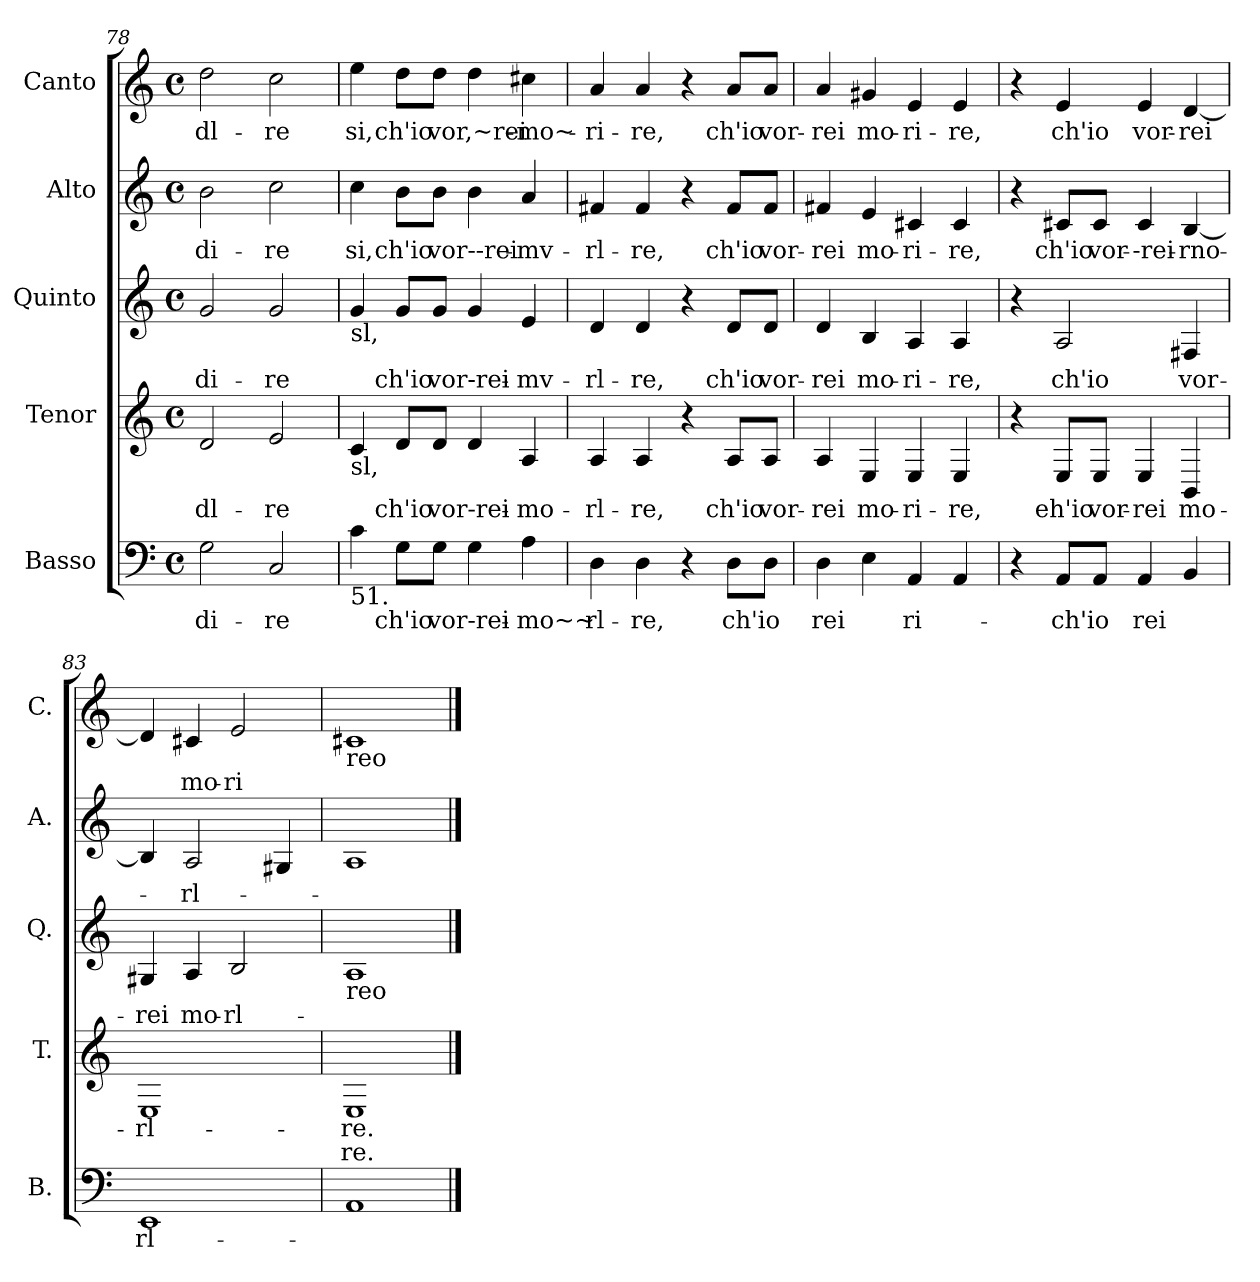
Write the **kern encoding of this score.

**kern	**text	**kern	**text	**text	**kern	**text	**kern	**text	**kern	**text
*part5	*part5	*part4	*part4	*part4	*part3	*part3	*part2	*part2	*part1	*part1
*staff5	*staff5	*staff4	*staff4	*staff4	*staff3	*staff3	*staff2	*staff2	*staff1	*staff1
*I"Basso	*	*I"Tenor	*	*	*I"Quinto	*	*I"Alto	*	*I"Canto	*
*I'B.	*	*I'T.	*	*	*I'Q.	*	*I'A.	*	*I'C.	*
*clefF4	*	*clefG2	*	*	*clefG2	*	*clefG2	*	*clefG2	*
*k[]	*	*k[]	*	*	*k[]	*	*k[]	*	*k[]	*
*M4/4	*	*M4/4	*	*	*M4/4	*	*M4/4	*	*M4/4	*
*met(c)	*	*met(c)	*	*	*met(c)	*	*met(c)	*	*met(c)	*
=78	=78	=78	=78	=78	=78	=78	=78	=78	=78	=78
!	!LO:LY:b	!	!LO:LY:b	!	!	!LO:LY:b	!	!LO:LY:b	!	!LO:LY:b
2G\	-di-	2d/	-dl-	.	2g/	-di-	2b\	-di-	2dd\	-dl-
!	!LO:LY:b	!	!LO:LY:b	!	!	!LO:LY:b	!	!LO:LY:b	!	!LO:LY:b
2C/	-re	2e/	-re	.	2g/	-re	2cc\	-re	2cc\	-re
!!LO:PB:g=z
=79	=79	=79	=79	=79	=79	=79	=79	=79	=79	=79
!	!	!	!	!	!LO:TX:b:t=sl,	!	!	!	!	!
!	!	!LO:TX:b:t=sl,	!	!	!	!	!	!	!	!
!LO:TX:b:t=51.	!	!	!	!	!	!	!	!	!	!
!	!	!	!	!	!	!	!	!LO:LY:b	!	!LO:LY:b
4c\	.	4c/	.	.	4g/	.	4cc\	-si,	4ee\	-si,
!	!LO:LY:b	!	!LO:LY:b	!	!	!LO:LY:b	!	!LO:LY:b	!	!LO:LY:b
8G\L	-ch'io	8d/L	-ch'io	.	8g/L	-ch'io	8b\L	-ch'io	8dd\L	-ch'io
!	!LO:LY:b	!	!LO:LY:b	!	!	!LO:LY:b	!	!LO:LY:b	!	!LO:LY:b
8G\J	-vor-rei-	8d/J	-vor-rei-	.	8g/J	-vor-rei-	8b\J	-vor--rei-	8dd\J	-vor,~rei-
4G\	.	4d/	.	.	4g/	.	4b\	.	4dd\	.
!	!LO:LY:b	!	!LO:LY:b	!	!	!LO:LY:b	!	!LO:LY:b	!	!LO:LY:b
4A\	-mo~~	4A/	-mo--	.	4e/	-mv-	4a/	-mv-	4cc#X\	-mo~-
=80	=80	=80	=80	=80	=80	=80	=80	=80	=80	=80
!	!LO:LY:b	!	!LO:LY:b	!	!	!LO:LY:b	!	!LO:LY:b	!	!LO:LY:b
4D\	-rl-	4A/	-rl-	.	4d/	-rl-	4f#X/	-rl-	4a/	-ri-
!	!LO:LY:b	!	!LO:LY:b	!	!	!LO:LY:b	!	!LO:LY:b	!	!LO:LY:b
4D\	-re,	4A/	-re,	.	4d/	-re,	4f#/	-re,	4a/	-re,
4r	.	4r	.	.	4r	.	4r	.	4r	.
!	!LO:LY:b	!	!LO:LY:b	!	!	!LO:LY:b	!	!LO:LY:b	!	!LO:LY:b
8D\L	-ch'io	8A/L	-ch'io	.	8d/L	-ch'io	8f#/L	-ch'io	8a/L	-ch'io
!	!	!	!LO:LY:b	!	!	!LO:LY:b	!	!LO:LY:b	!	!LO:LY:b
8D\J	.	8A/J	-vor-	.	8d/J	-vor-	8f#/J	-vor-	8a/J	-vor-
=81	=81	=81	=81	=81	=81	=81	=81	=81	=81	=81
!	!LO:LY:b	!	!LO:LY:b	!	!	!LO:LY:b	!	!LO:LY:b	!	!LO:LY:b
4D\	-rei	4A/	-rei	.	4d/	-rei	4f#X/	-rei	4a/	-rei
!	!	!	!LO:LY:b	!	!	!LO:LY:b	!	!LO:LY:b	!	!LO:LY:b
4E\	.	4E/	-mo-	.	4B/	-mo-	4e/	-mo-	4g#X/	-mo-
!	!LO:LY:b	!	!LO:LY:b	!	!	!LO:LY:b	!	!LO:LY:b	!	!LO:LY:b
4AA/	-ri-	4E/	-ri-	.	4A/	-ri-	4c#X/	-ri-	4e/	-ri-
!	!	!	!LO:LY:b	!	!	!LO:LY:b	!	!LO:LY:b	!	!LO:LY:b
4AA/	.	4E/	-re,	.	4A/	-re,	4c#/	-re,	4e/	-re,
=82	=82	=82	=82	=82	=82	=82	=82	=82	=82	=82
4r	.	4r	.	.	4r	.	4r	.	4r	.
!	!LO:LY:b	!	!LO:LY:b	!	!	!LO:LY:b	!	!LO:LY:b	!	!LO:LY:b
8AA/L	-ch'io	8E/L	-eh'io	.	2A/	-ch'io	8c#X/L	-ch'io	4e/	-ch'io
!	!	!	!LO:LY:b	!	!	!	!	!LO:LY:b	!	!
8AA/J	.	8E/J	-vor-	.	.	.	8c#/J	-vor-	.	.
!	!LO:LY:b	!	!LO:LY:b	!	!	!	!	!LO:LY:b	!	!LO:LY:b
4AA/	-rei	4E/	-rei	.	.	.	4c#/	--rei-	4e/	-vor-
!	!	!	!LO:LY:b	!	!	!LO:LY:b	!	!LO:LY:b	!	!LO:LY:b
4BB/	.	4BB/	-mo-	.	4F#X/	-vor-	[4B/	-rno-	[4d/	-rei
=83	=83	=83	=83	=83	=83	=83	=83	=83	=83	=83
!	!LO:LY:b	!	!LO:LY:b	!	!	!LO:LY:b	!	!	!	!
1EE	-rl-	1E	-rl-	.	4G#X/	-rei	4B/]	.	4d/]	.
!	!	!	!	!	!	!LO:LY:b	!	!LO:LY:b	!	!LO:LY:b
.	.	.	.	.	4A/	-mo-	2A/	-rl-	4c#X/	-mo-
!	!	!	!	!	!	!LO:LY:b	!	!	!	!LO:LY:b
.	.	.	.	.	2B/	-rl-	.	.	2e/	-ri
.	.	.	.	.	.	.	4G#X/	.	.	.
=84	=84	=84	=84	=84	=84	=84	=84	=84	=84	=84
!	!	!	!	!	!	!	!	!	!LO:TX:b:t=reo	!
!	!	!	!	!	!LO:TX:b:t=reo	!	!	!	!	!
!	!	!	!LO:LY:b	!LO:LY:b	!	!	!	!	!	!
1AA	.	1E	-re.	-re.	1A	.	1A	.	1c#X	.
==	==	==	==	==	==	==	==	==	==	==
*-	*-	*-	*-	*-	*-	*-	*-	*-	*-	*-
